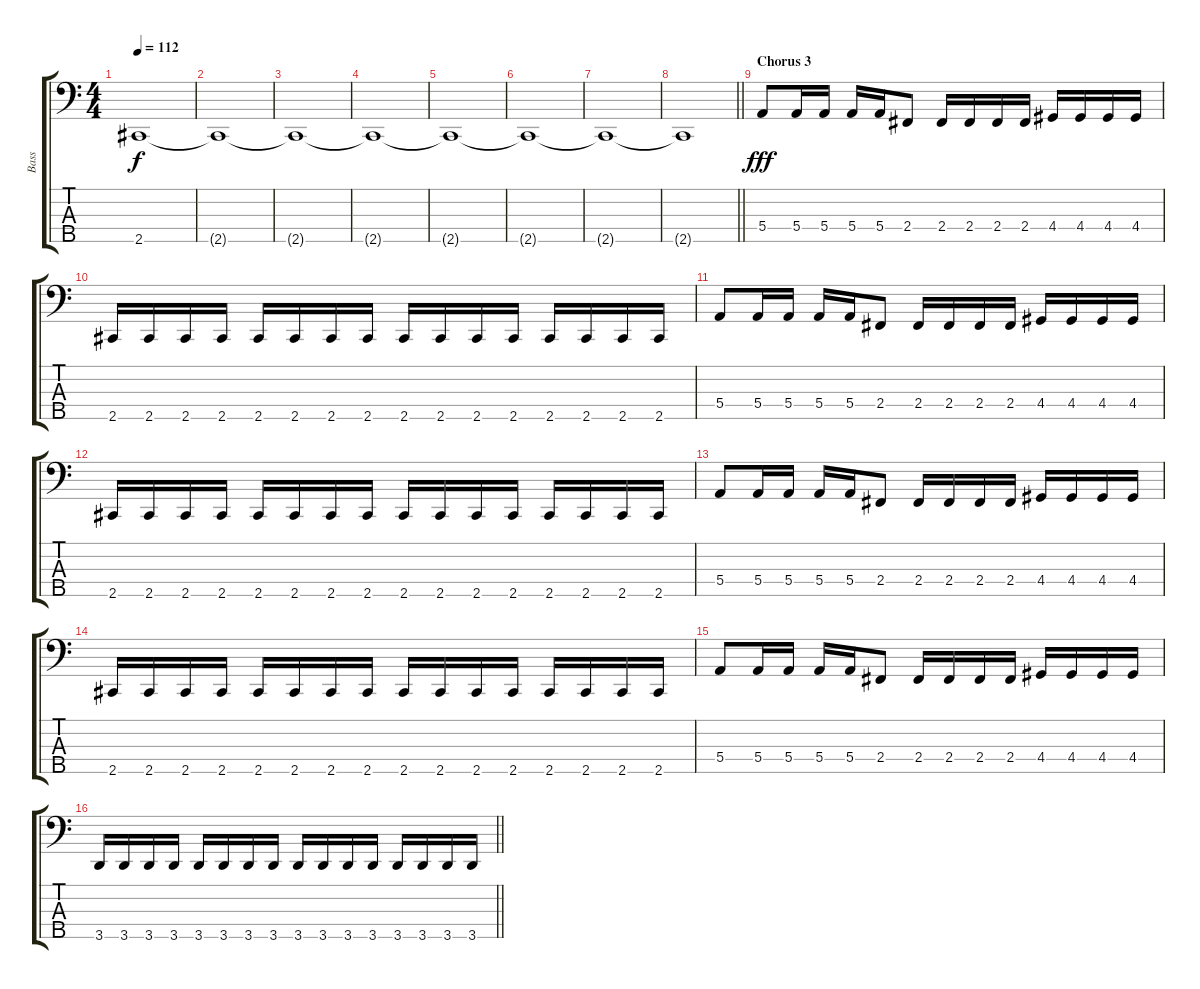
\track ("Bass" "Bass") {instrument electricbassfinger}
\staff {score tabs}
\tuning (G2 D2 A1 E1 B0) {hide}
\ts (4 4)
\tempo 112
\clef f4
\ks c
2.5{t}.1{dy f} |
2.5{t}.1 |
2.5{t}.1 |
2.5{t}.1 |
2.5{t}.1 |
2.5{t}.1 |
2.5{t}.1 |
\barLineRight lightlight
2.5{t}.1 |
\section ("" "Chorus 3")
5.4.8{dy fff} 5.4.16 5.4.16 5.4.16 5.4.16 2.4.8 2.4.16 2.4.16 2.4.16 2.4.16 4.4.16 4.4.16 4.4.16 4.4.16 |
2.5.16 2.5.16 2.5.16 2.5.16 2.5.16 2.5.16 2.5.16 2.5.16 2.5.16 2.5.16 2.5.16 2.5.16 2.5.16 2.5.16 2.5.16 2.5.16 |
5.4.8 5.4.16 5.4.16 5.4.16 5.4.16 2.4.8 2.4.16 2.4.16 2.4.16 2.4.16 4.4.16 4.4.16 4.4.16 4.4.16 |
2.5.16 2.5.16 2.5.16 2.5.16 2.5.16 2.5.16 2.5.16 2.5.16 2.5.16 2.5.16 2.5.16 2.5.16 2.5.16 2.5.16 2.5.16 2.5.16 |
5.4.8 5.4.16 5.4.16 5.4.16 5.4.16 2.4.8 2.4.16 2.4.16 2.4.16 2.4.16 4.4.16 4.4.16 4.4.16 4.4.16 |
2.5.16 2.5.16 2.5.16 2.5.16 2.5.16 2.5.16 2.5.16 2.5.16 2.5.16 2.5.16 2.5.16 2.5.16 2.5.16 2.5.16 2.5.16 2.5.16 |
5.4.8 5.4.16 5.4.16 5.4.16 5.4.16 2.4.8 2.4.16 2.4.16 2.4.16 2.4.16 4.4.16 4.4.16 4.4.16 4.4.16 |
\barLineRight lightlight
3.5.16 3.5.16 3.5.16 3.5.16 3.5.16 3.5.16 3.5.16 3.5.16 3.5.16 3.5.16 3.5.16 3.5.16 3.5.16 3.5.16 3.5.16 3.5.16
